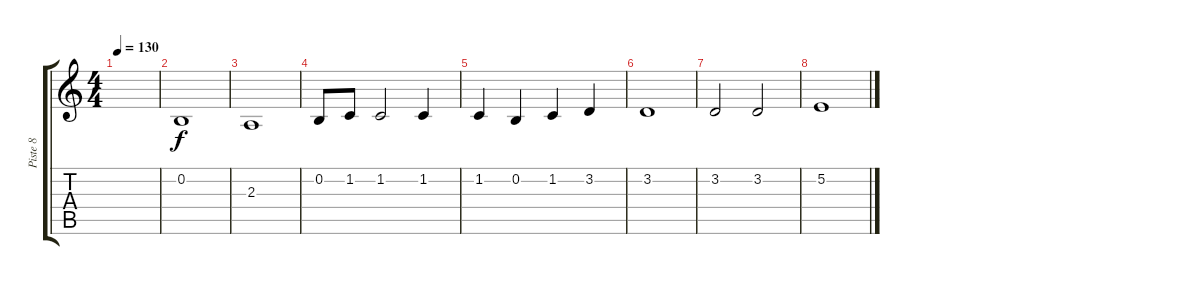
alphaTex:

\track ("Piste 8" "Piste 8") {instrument flute}
\staff {score tabs}
\tuning (E4 B3 G3 D3 A2 E2) {hide}
\ts (4 4)
\tempo 130
\clef g2
\ks c
|
0.2.1 |
2.3.1 |
0.2.8 1.2.8 1.2.2 1.2.4 |
1.2.4 0.2.4 1.2.4 3.2.4 |
3.2.1 |
3.2.2 3.2.2 |
5.2.1
